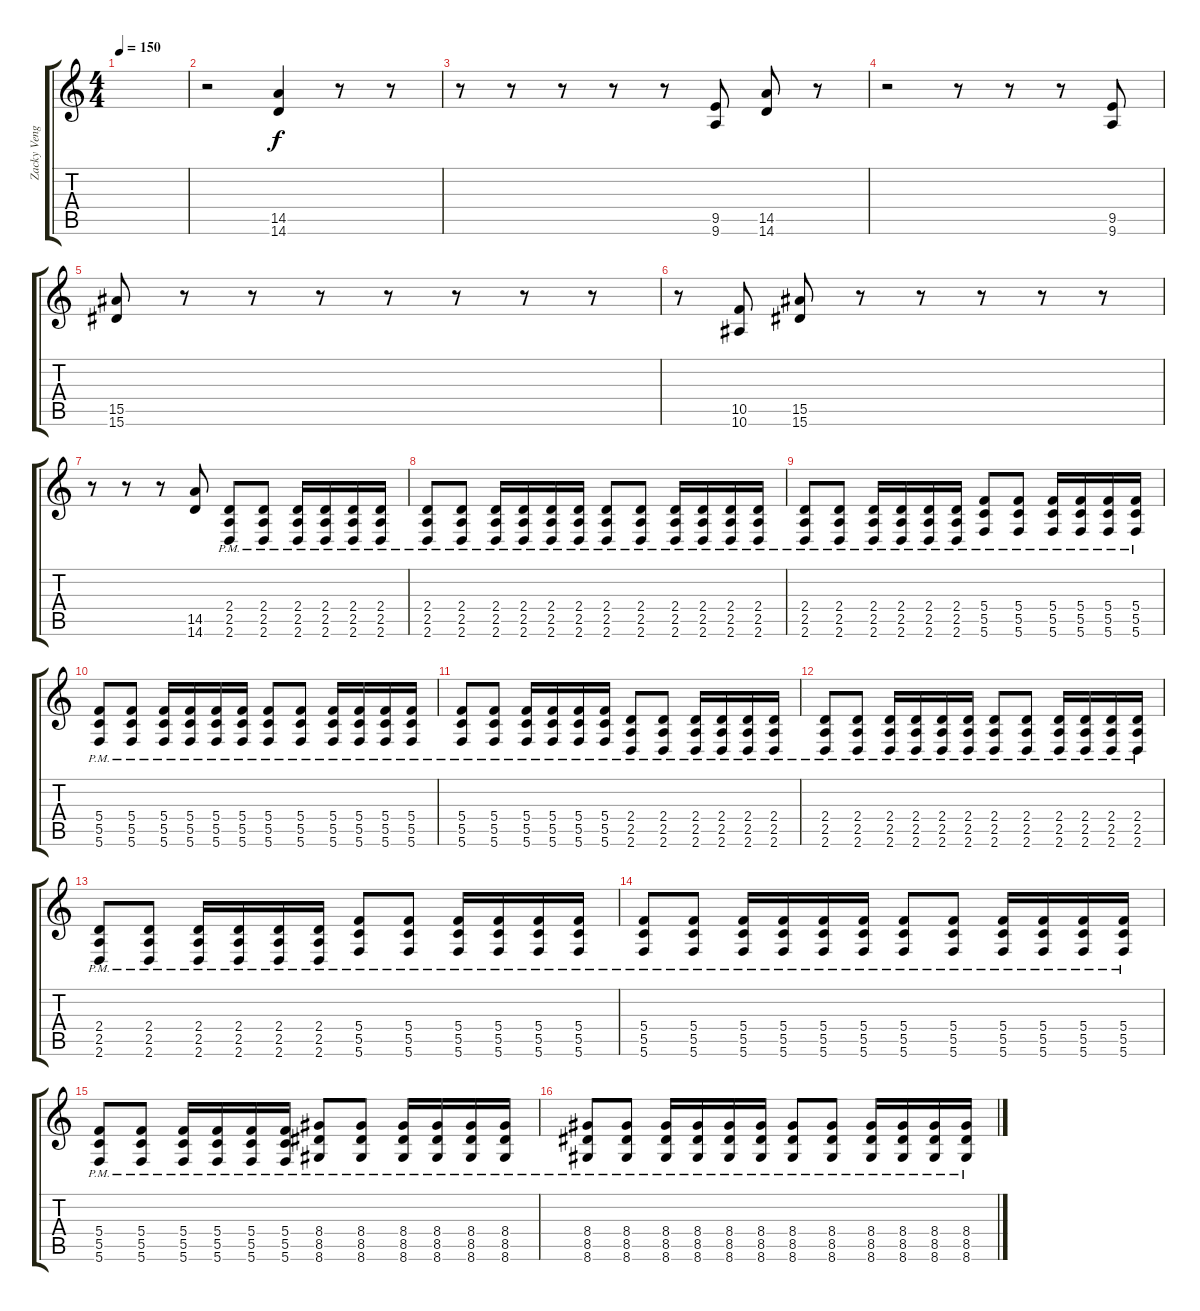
\track ("Zacky Vengeance" "Zacky Veng") {instrument distortionguitar}
\staff {score tabs}
\tuning (D4 A3 F3 C3 G2 C2) {hide}
\ts (4 4)
\tempo 150
\clef g2
\ks c
|
r.2 (14.5 14.6).4 r.8 r.8 |
r.8 r.8 r.8 r.8 r.8 (9.5 9.6).8 (14.5 14.6).8 r.8 |
r.2 r.8 r.8 r.8 (9.5 9.6).8 |
(15.5 15.6).8 r.8 r.8 r.8 r.8 r.8 r.8 r.8 |
r.8 (10.5 10.6).8 (15.5 15.6).8 r.8 r.8 r.8 r.8 r.8 |
r.8 r.8 r.8 (14.5 14.6).8 (2.4{pm} 2.5{pm} 2.6{pm}).8 (2.4{pm} 2.5{pm} 2.6{pm}).8 (2.4{pm} 2.5{pm} 2.6{pm}).16 (2.4{pm} 2.5{pm} 2.6{pm}).16 (2.4{pm} 2.5{pm} 2.6{pm}).16 (2.4{pm} 2.5{pm} 2.6{pm}).16 |
(2.4{pm} 2.5{pm} 2.6{pm}).8 (2.4{pm} 2.5{pm} 2.6{pm}).8 (2.4{pm} 2.5{pm} 2.6{pm}).16 (2.4{pm} 2.5{pm} 2.6{pm}).16 (2.4{pm} 2.5{pm} 2.6{pm}).16 (2.4{pm} 2.5{pm} 2.6{pm}).16 (2.4{pm} 2.5{pm} 2.6{pm}).8 (2.4{pm} 2.5{pm} 2.6{pm}).8 (2.4{pm} 2.5{pm} 2.6{pm}).16 (2.4{pm} 2.5{pm} 2.6{pm}).16 (2.4{pm} 2.5{pm} 2.6{pm}).16 (2.4{pm} 2.5{pm} 2.6{pm}).16 |
(2.4{pm} 2.5{pm} 2.6{pm}).8 (2.4{pm} 2.5{pm} 2.6{pm}).8 (2.4{pm} 2.5{pm} 2.6{pm}).16 (2.4{pm} 2.5{pm} 2.6{pm}).16 (2.4{pm} 2.5{pm} 2.6{pm}).16 (2.4{pm} 2.5{pm} 2.6{pm}).16 (5.4{pm} 5.5{pm} 5.6{pm}).8 (5.4{pm} 5.5{pm} 5.6{pm}).8 (5.4{pm} 5.5{pm} 5.6{pm}).16 (5.4{pm} 5.5{pm} 5.6{pm}).16 (5.4{pm} 5.5{pm} 5.6{pm}).16 (5.4{pm} 5.5{pm} 5.6{pm}).16 |
(5.4{pm} 5.5{pm} 5.6{pm}).8 (5.4{pm} 5.5{pm} 5.6{pm}).8 (5.4{pm} 5.5{pm} 5.6{pm}).16 (5.4{pm} 5.5{pm} 5.6{pm}).16 (5.4{pm} 5.5{pm} 5.6{pm}).16 (5.4{pm} 5.5{pm} 5.6{pm}).16 (5.4{pm} 5.5{pm} 5.6{pm}).8 (5.4{pm} 5.5{pm} 5.6{pm}).8 (5.4{pm} 5.5{pm} 5.6{pm}).16 (5.4{pm} 5.5{pm} 5.6{pm}).16 (5.4{pm} 5.5{pm} 5.6{pm}).16 (5.4{pm} 5.5{pm} 5.6{pm}).16 |
(5.4{pm} 5.5{pm} 5.6{pm}).8 (5.4{pm} 5.5{pm} 5.6{pm}).8 (5.4{pm} 5.5{pm} 5.6{pm}).16 (5.4{pm} 5.5{pm} 5.6{pm}).16 (5.4{pm} 5.5{pm} 5.6{pm}).16 (5.4{pm} 5.5{pm} 5.6{pm}).16 (2.4{pm} 2.5{pm} 2.6{pm}).8 (2.4{pm} 2.5{pm} 2.6{pm}).8 (2.4{pm} 2.5{pm} 2.6{pm}).16 (2.4{pm} 2.5{pm} 2.6{pm}).16 (2.4{pm} 2.5{pm} 2.6{pm}).16 (2.4{pm} 2.5{pm} 2.6{pm}).16 |
(2.4{pm} 2.5{pm} 2.6{pm}).8 (2.4{pm} 2.5{pm} 2.6{pm}).8 (2.4{pm} 2.5{pm} 2.6{pm}).16 (2.4{pm} 2.5{pm} 2.6{pm}).16 (2.4{pm} 2.5{pm} 2.6{pm}).16 (2.4{pm} 2.5{pm} 2.6{pm}).16 (2.4{pm} 2.5{pm} 2.6{pm}).8 (2.4{pm} 2.5{pm} 2.6{pm}).8 (2.4{pm} 2.5{pm} 2.6{pm}).16 (2.4{pm} 2.5{pm} 2.6{pm}).16 (2.4{pm} 2.5{pm} 2.6{pm}).16 (2.4{pm} 2.5{pm} 2.6{pm}).16 |
(2.4{pm} 2.5{pm} 2.6{pm}).8 (2.4{pm} 2.5{pm} 2.6{pm}).8 (2.4{pm} 2.5{pm} 2.6{pm}).16 (2.4{pm} 2.5{pm} 2.6{pm}).16 (2.4{pm} 2.5{pm} 2.6{pm}).16 (2.4{pm} 2.5{pm} 2.6{pm}).16 (5.4{pm} 5.5{pm} 5.6{pm}).8 (5.4{pm} 5.5{pm} 5.6{pm}).8 (5.4{pm} 5.5{pm} 5.6{pm}).16 (5.4{pm} 5.5{pm} 5.6{pm}).16 (5.4{pm} 5.5{pm} 5.6{pm}).16 (5.4{pm} 5.5{pm} 5.6{pm}).16 |
(5.4{pm} 5.5{pm} 5.6{pm}).8 (5.4{pm} 5.5{pm} 5.6{pm}).8 (5.4{pm} 5.5{pm} 5.6{pm}).16 (5.4{pm} 5.5{pm} 5.6{pm}).16 (5.4{pm} 5.5{pm} 5.6{pm}).16 (5.4{pm} 5.5{pm} 5.6{pm}).16 (5.4{pm} 5.5{pm} 5.6{pm}).8 (5.4{pm} 5.5{pm} 5.6{pm}).8 (5.4{pm} 5.5{pm} 5.6{pm}).16 (5.4{pm} 5.5{pm} 5.6{pm}).16 (5.4{pm} 5.5{pm} 5.6{pm}).16 (5.4{pm} 5.5{pm} 5.6{pm}).16 |
(5.4{pm} 5.5{pm} 5.6{pm}).8 (5.4{pm} 5.5{pm} 5.6{pm}).8 (5.4{pm} 5.5{pm} 5.6{pm}).16 (5.4{pm} 5.5{pm} 5.6{pm}).16 (5.4{pm} 5.5{pm} 5.6{pm}).16 (5.4{pm} 5.5{pm} 5.6{pm}).16 (8.4{pm} 8.5{pm} 8.6{pm}).8 (8.4{pm} 8.5{pm} 8.6{pm}).8 (8.4{pm} 8.5{pm} 8.6{pm}).16 (8.4{pm} 8.5{pm} 8.6{pm}).16 (8.4{pm} 8.5{pm} 8.6{pm}).16 (8.4{pm} 8.5{pm} 8.6{pm}).16 |
(8.4{pm} 8.5{pm} 8.6{pm}).8 (8.4{pm} 8.5{pm} 8.6{pm}).8 (8.4{pm} 8.5{pm} 8.6{pm}).16 (8.4{pm} 8.5{pm} 8.6{pm}).16 (8.4{pm} 8.5{pm} 8.6{pm}).16 (8.4{pm} 8.5{pm} 8.6{pm}).16 (8.4{pm} 8.5{pm} 8.6{pm}).8 (8.4{pm} 8.5{pm} 8.6{pm}).8 (8.4{pm} 8.5{pm} 8.6{pm}).16 (8.4{pm} 8.5{pm} 8.6{pm}).16 (8.4{pm} 8.5{pm} 8.6{pm}).16 (8.4{pm} 8.5{pm} 8.6{pm}).16
